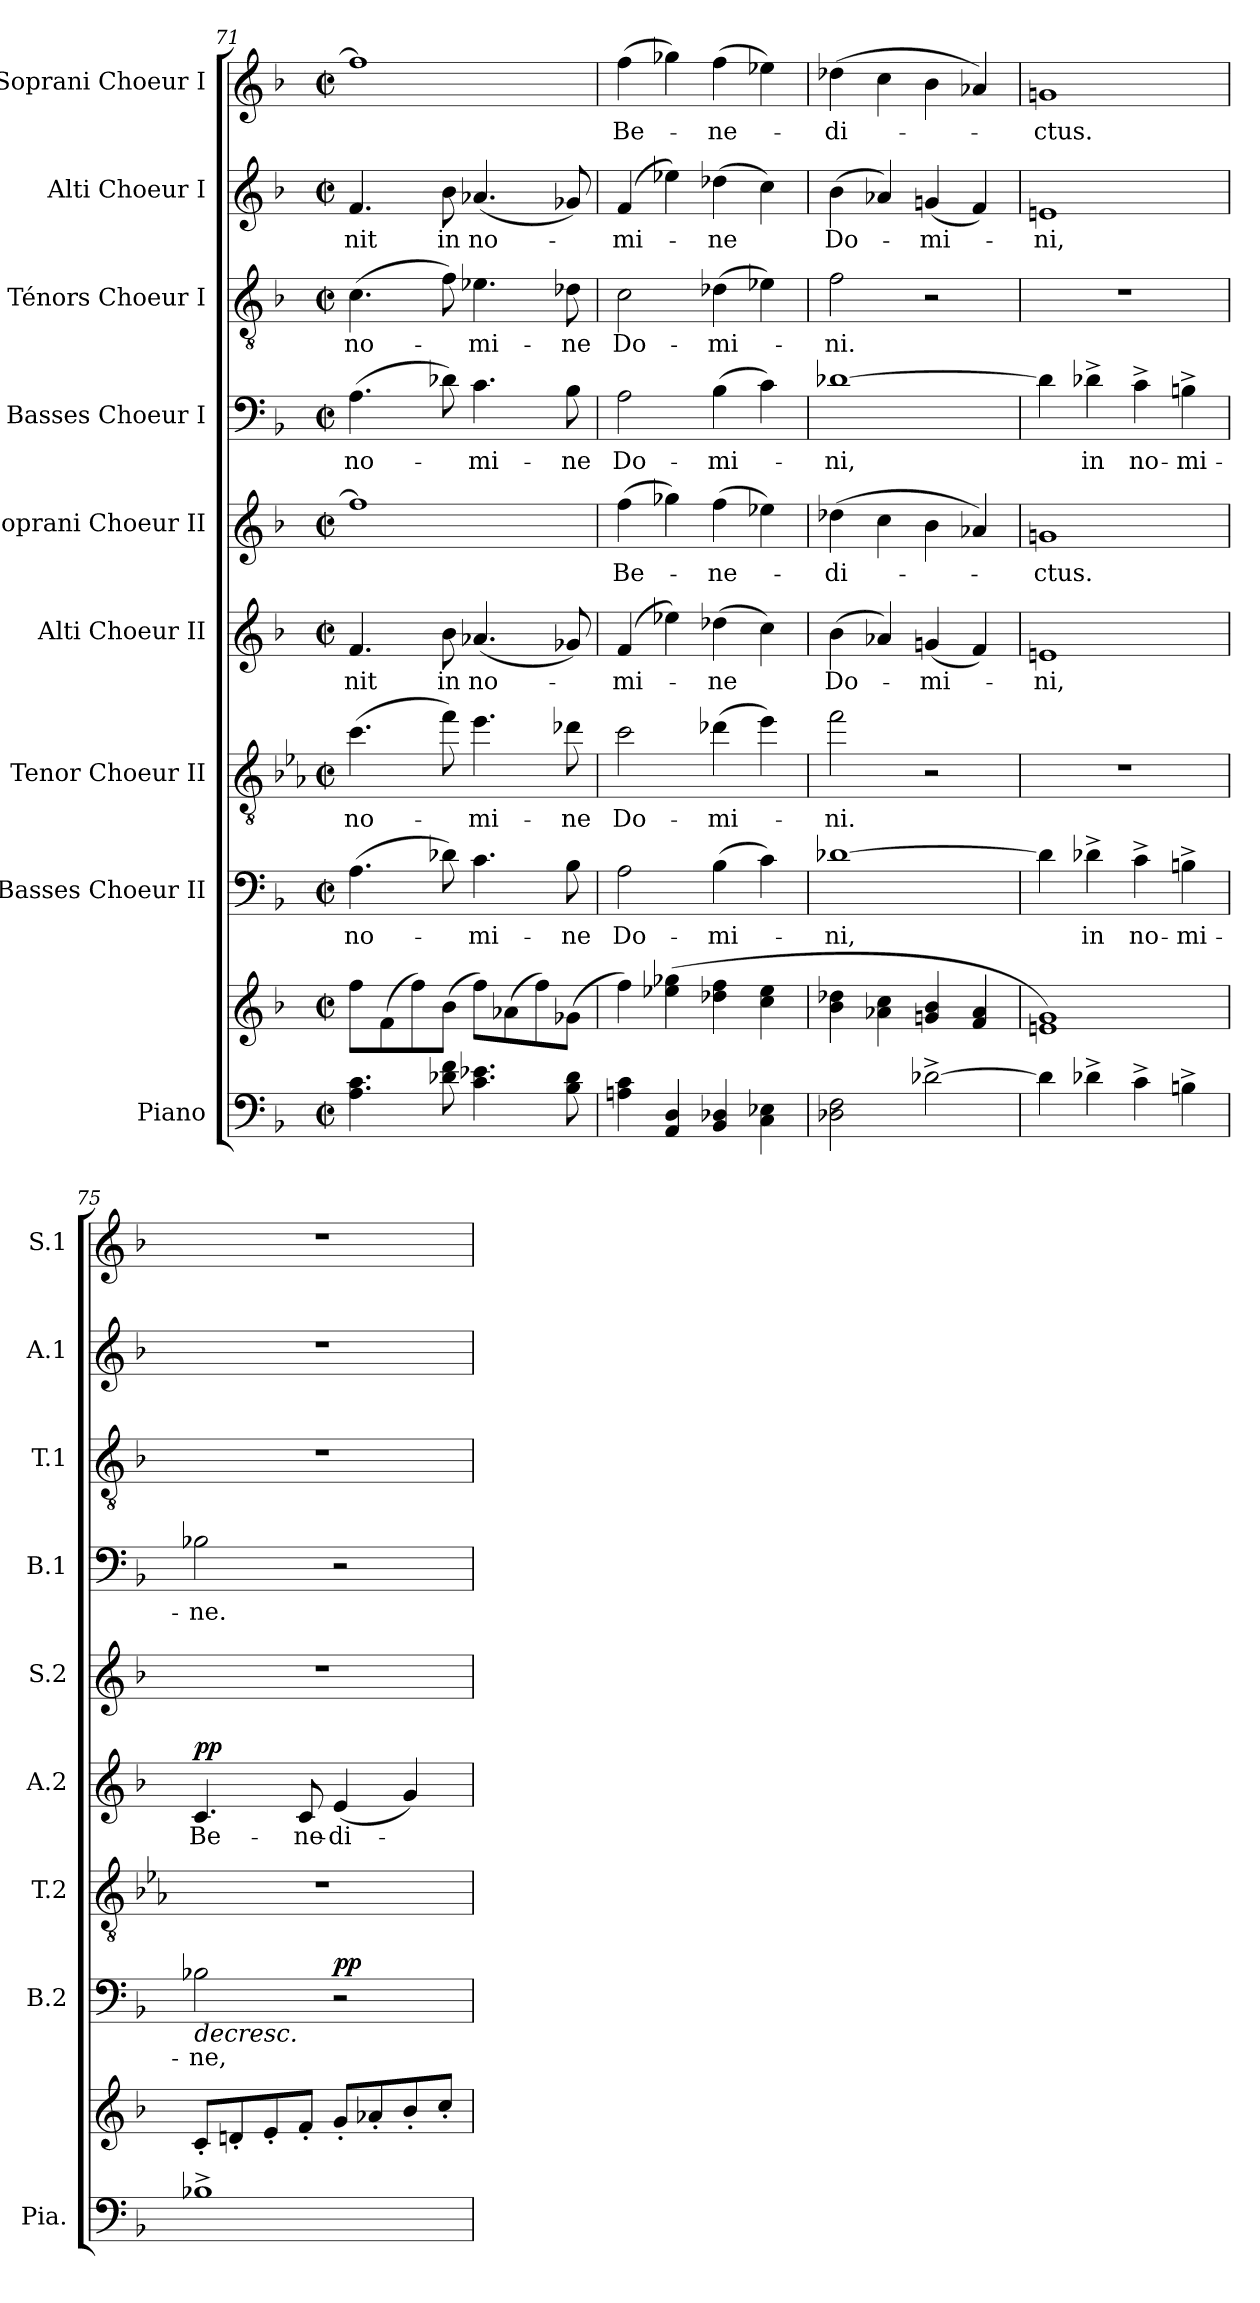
**kern	**kern	**kern	**text	**dynam	**kern	**text	**kern	**text	**dynam	**kern	**text	**kern	**text	**kern	**text	**kern	**text	**kern	**text
*part9	*part9	*part8	*part8	*part8	*part7	*part7	*part6	*part6	*part6	*part5	*part5	*part4	*part4	*part3	*part3	*part2	*part2	*part1	*part1
*staff10	*staff9	*staff8	*staff8	*staff8	*staff7	*staff7	*staff6	*staff6	*staff6	*staff5	*staff5	*staff4	*staff4	*staff3	*staff3	*staff2	*staff2	*staff1	*staff1
*I"Piano	*	*I"Basses Choeur II	*	*	*I"Tenor Choeur II	*	*I"Alti Choeur II	*	*	*I"Soprani Choeur II	*	*I"Basses Choeur I	*	*I"Ténors Choeur I	*	*I"Alti Choeur I	*	*I"Soprani Choeur I	*
*I'Pia.	*	*I'B.2	*	*	*I'T.2	*	*I'A.2	*	*	*I'S.2	*	*I'B.1	*	*I'T.1	*	*I'A.1	*	*I'S.1	*
*clefF4	*clefG2	*clefF4	*	*	*clefGv2	*	*clefG2	*	*	*clefG2	*	*clefF4	*	*clefGv2	*	*clefG2	*	*clefG2	*
*	*	*	*	*	*ITrd8c14	*	*	*	*	*	*	*	*	*	*	*	*	*	*
*k[b-]	*k[b-]	*k[b-]	*	*	*k[b-e-a-]	*	*k[b-]	*	*	*k[b-]	*	*k[b-]	*	*k[b-]	*	*k[b-]	*	*k[b-]	*
*M2/2	*M2/2	*M2/2	*	*	*M2/2	*	*M2/2	*	*	*M2/2	*	*M2/2	*	*M2/2	*	*M2/2	*	*M2/2	*
*met(c|)	*met(c|)	*met(c|)	*	*	*met(c|)	*	*met(c|)	*	*	*met(c|)	*	*met(c|)	*	*met(c|)	*	*met(c|)	*	*met(c|)	*
=71	=71	=71	=71	=71	=71	=71	=71	=71	=71	=71	=71	=71	=71	=71	=71	=71	=71	=71	=71
4.A\ 4.c\	8ff\L	(4.A\	no-	.	(4.ci\	no-	4.f/	-nit	.	1ff]	.	(4.A\	no-	(4.ci\	no-	4.f/	-nit	1ff]	.
.	(8f\	.	.	.	.	.	.	.	.	.	.	.	.	.	.	.	.	.	.
.	8ff\)	.	.	.	.	.	.	.	.	.	.	.	.	.	.	.	.	.	.
8d-X\ 8f\	(8b-\J	8d-X\)	.	.	8fi\)	.	8b-\	in	.	.	.	8d-X\)	.	8fi\)	.	8b-\	in	.	.
4.c\ 4.e-X\	8ff\L)	4.c\	-mi-	.	4.e-i\	-mi-	(4.a-X/	no-	.	.	.	4.c\	-mi-	4.e-Xi\	-mi-	(4.a-X/	no-	.	.
.	(8a-X\	.	.	.	.	.	.	.	.	.	.	.	.	.	.	.	.	.	.
.	8ff\)	.	.	.	.	.	.	.	.	.	.	.	.	.	.	.	.	.	.
8B-\ 8d-\	(8g-X\J	8B-\	-ne	.	8d-Xi\	-ne	8g-X/)	.	.	.	.	8B-\	-ne	8d-Xi\	-ne	8g-X/)	.	.	.
!!LO:PB:g=z
=72	=72	=72	=72	=72	=72	=72	=72	=72	=72	=72	=72	=72	=72	=72	=72	=72	=72	=72	=72
4An\ 4c\	4ff\)	2A\	Do-	.	2ci\	Do-	(4f/	-mi-	.	(4ff\	Be-	2A\	Do-	2ci\	Do-	(4f/	-mi-	(4ff\	Be-
4AA/ 4D/	(4ee-X\ 4gg-X\	.	.	.	.	.	4ee-X\)	.	.	4gg-X\)	.	.	.	.	.	4ee-X\)	.	4gg-X\)	.
4BB-/ 4D-X/	4dd-X\ 4ff\	(4B-\	-mi-	.	(4d-Xi\	-mi-	(4dd-X\	-ne	.	(4ff\	-ne-	(4B-\	-mi-	(4d-Xi\	-mi-	(4dd-X\	-ne	(4ff\	-ne-
4C\ 4E-X\	4cc\ 4ee-\	4c\)	.	.	4e-i\)	.	4cc\)	.	.	4ee-X\)	.	4c\)	.	4e-Xi\)	.	4cc\)	.	4ee-X\)	.
=73	=73	=73	=73	=73	=73	=73	=73	=73	=73	=73	=73	=73	=73	=73	=73	=73	=73	=73	=73
2D-X\ 2F\	4b-\ 4dd-X\	[1d-X	-ni,	.	2fi\	-ni.	(4b-\	Do-	.	(4dd-X\	-di-	[1d-X	-ni,	2fi\	-ni.	(4b-\	Do-	(4dd-X\	-di-
.	4a-X\ 4cc\	.	.	.	.	.	4a-X/)	.	.	4cc\	.	.	.	.	.	4a-X/)	.	4cc\	.
[2d-X^\	4gn/ 4b-/	.	.	.	2r	.	(4gn/	-mi-	.	4b-\	.	.	.	2r	.	(4gn/	-mi-	4b-\	.
.	4f/ 4a-/	.	.	.	.	.	4f/)	.	.	4a-X/)	.	.	.	.	.	4f/)	.	4a-X/)	.
=74	=74	=74	=74	=74	=74	=74	=74	=74	=74	=74	=74	=74	=74	=74	=74	=74	=74	=74	=74
4d-\]	1en 1g)	4d-\]	.	.	1r	.	1en	-ni,	.	1gn	-ctus.	4d-\]	.	1r	.	1en	-ni,	1gn	-ctus.
4d-X^\	.	4d-X^\	in	.	.	.	.	.	.	.	.	4d-X^\	in	.	.	.	.	.	.
4c^\	.	4c^\	no-	.	.	.	.	.	.	.	.	4c^\	no-	.	.	.	.	.	.
4Bn^\	.	4Bn^\	-mi-	.	.	.	.	.	.	.	.	4Bn^\	-mi-	.	.	.	.	.	.
=75	=75	=75	=75	=75	=75	=75	=75	=75	=75	=75	=75	=75	=75	=75	=75	=75	=75	=75	=75
!	!	!	!	!LO:HP:b	!	!	!	!	!LO:DY:a	!	!	!	!	!	!	!	!	!	!
1B-X^	8c'/L	2B-X\	-ne,	>	1r	.	4.c/	Be-	pp	1r	.	2B-X\	-ne.	1r	.	1r	.	1r	.
.	8dn'/	.	.	.	.	.	.	.	.	.	.	.	.	.	.	.	.	.	.
.	8e'/	.	.	.	.	.	.	.	.	.	.	.	.	.	.	.	.	.	.
.	8f'/J	.	.	.	.	.	8c/	-ne-	.	.	.	.	.	.	.	.	.	.	.
!	!	!	!	!LO:DY:a	!	!	!	!	!	!	!	!	!	!	!	!	!	!	!
.	8g'/L	2r	.	pp	.	.	(4e/	-di-	.	.	.	2r	.	.	.	.	.	.	.
.	8a-X'/	.	.	.	.	.	.	.	.	.	.	.	.	.	.	.	.	.	.
.	8b-'/	.	.	.	.	.	4g/)	.	.	.	.	.	.	.	.	.	.	.	.
.	8cc'/J	.	.	.	.	.	.	.	.	.	.	.	.	.	.	.	.	.	.
.	.	.	.	]	.	.	.	.	.	.	.	.	.	.	.	.	.	.	.
=	=	=	=	=	=	=	=	=	=	=	=	=	=	=	=	=	=	=	=
*-	*-	*-	*-	*-	*-	*-	*-	*-	*-	*-	*-	*-	*-	*-	*-	*-	*-	*-	*-
